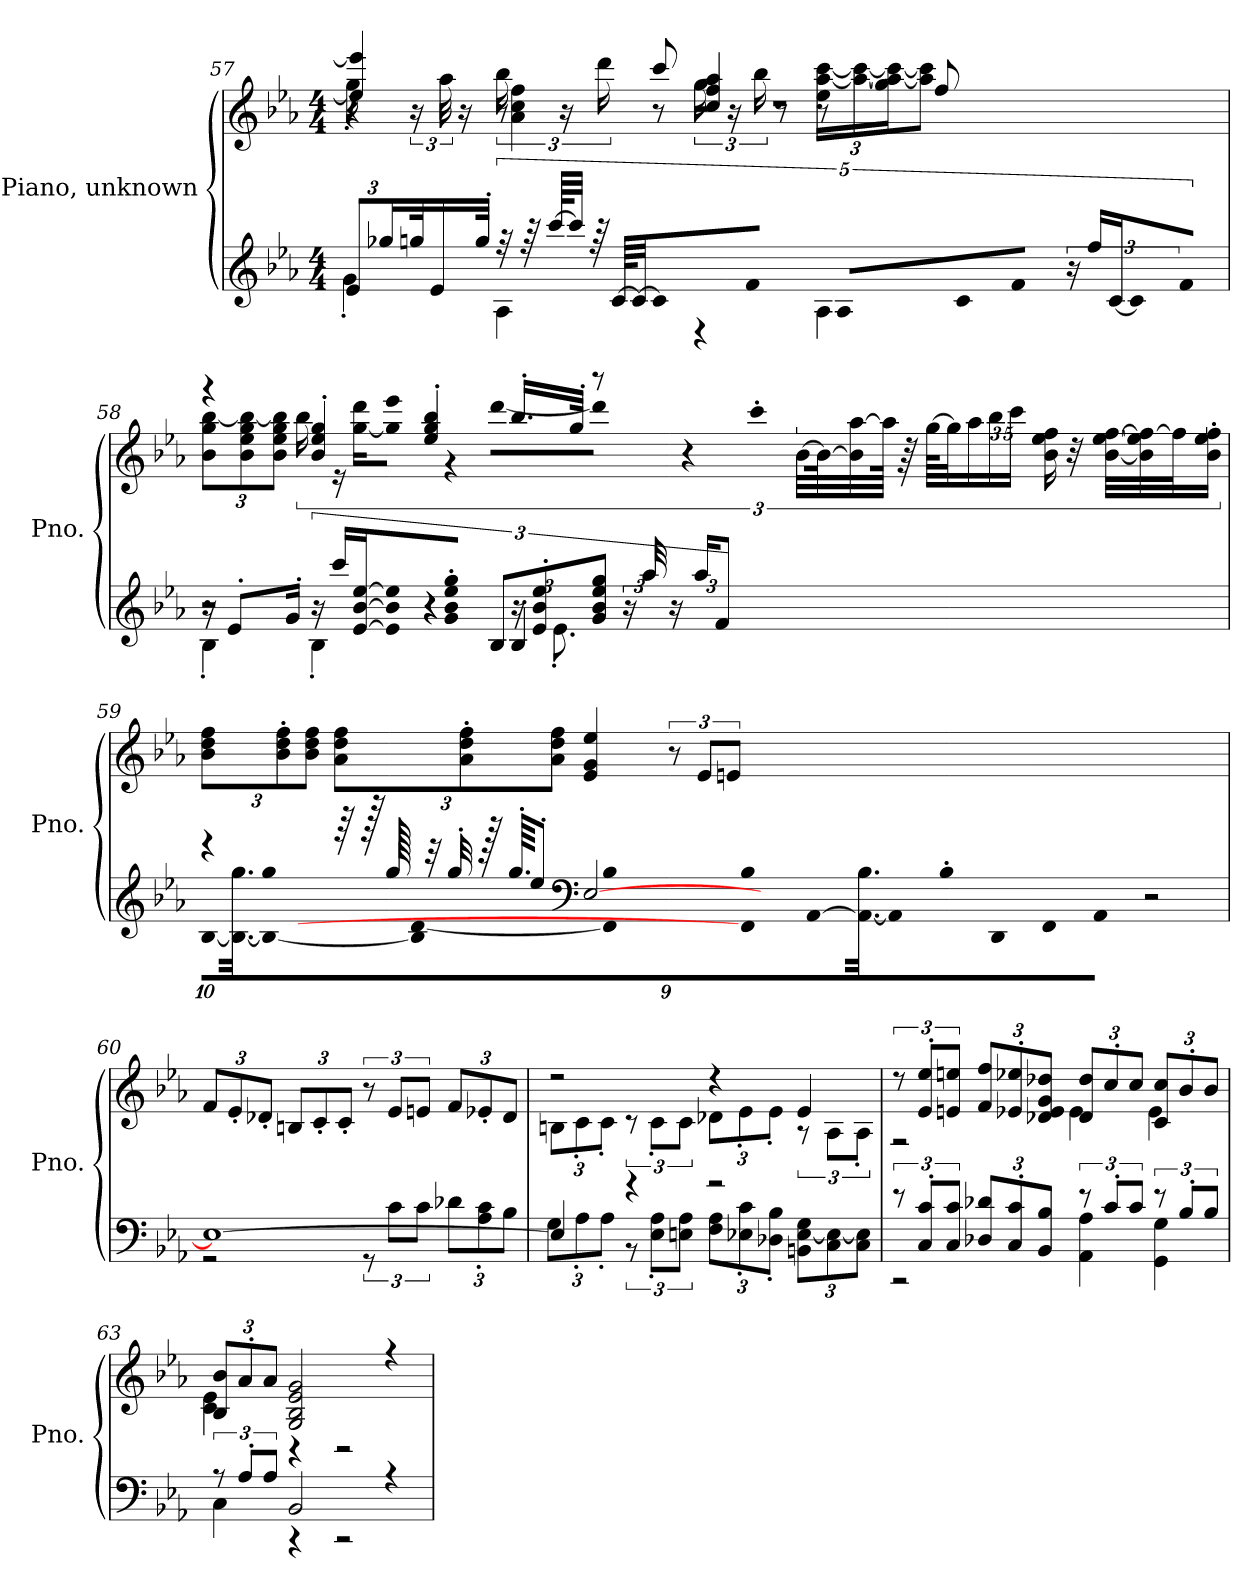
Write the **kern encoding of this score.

**kern	**kern
*part1	*part1
*staff2	*staff1
*I"Piano, unknown	*
*I'Pno.	*
!!LO:LB:g=z
*clefG2	*clefG2
*k[b-e-a-]	*k[b-e-a-]
*M4/4	*M4/4
*Xbrackettup	*
=57	=57
*^	*^
*	*	*	*^
*	*	*	*	*^
12e-/L	4g'\	1r	8gg'\	4ee-/] 4eee-/]	4r
24gg-X/L	.	.	.	.	.
32ggn/K	.	.	24r	.	.
16e-/	.	.	.	.	.
.	.	.	48aa-\	.	.
.	.	.	16r	.	.
32gg'/JJk	.	.	.	.	.
*brackettup	*	*	*	*	*
40r	4A-\	.	24bb-\	8r	4a-\ 4cc\ 4ff\
80r	.	.	.	.	.
[80ccc/KLLL	.	.	.	.	.
.	.	.	24r	.	.
40ccc/JJJ]	.	.	.	.	.
80r	.	.	.	.	.
.	.	.	24ddd\	.	.
[80c/KLLL	.	.	.	.	.
40c/J_	.	.	.	.	.
16c/]	.	.	8r	8ccc/	.
16f/JJ	.	.	.	.	.
16A-/KL	4r	.	24gg\	4cc/ 4ff/ 4aa-/	2r
.	.	.	24r	.	.
8c/	.	.	.	.	.
.	.	.	24bb-\	.	.
.	.	.	8r	.	.
16f/Jk	.	.	.	.	.
*	*	*	*Xbrackettup	*	*
24r	4A-\	.	24ee-\ [24aa-\ [24ccc\LL	8r	.
24ff/LL	.	.	24aa-\_ 24ccc\_	.	.
[24c/	.	.	24gg\ 24aa-\_ 24ccc\_J	.	.
16c/]	.	.	8aa-\] 8ccc\]J	8ff/	.
16f/JJ	.	.	.	.	.
*	*	*	*v	*v	*v
!!LO:PB:g=z
=58	=58	=58	=58
*	*^	*	*
16r	4B-'\	2r	4r	12b-\ 12gg\ [12bb-\L
8e-'/L	.	.	.	.
.	.	.	.	12b-\ 12ee-\ 12gg\ 12bb-\_
.	.	.	.	12b-\ 12ee-\ 12gg\ 12bb-\]J
16g'/Jk	.	.	.	.
*	*	*	*	*brackettup
24r	4B-'\	.	4b-/' 4ee-/' 4gg/'	24bb-\
24ccc/LL	.	.	.	24r
[24e-/ [24b-/ [24ee-/	.	.	.	[24gg\ 24ddd\LL
16e-/] 16b-/] 16ee-/]	.	.	.	32gg\] 32eee-\JJk
.	.	.	.	64r
.	.	.	.	[64ddd\LLLL
16g/' 16b-/' 16ee-/' 16gg/'JJ	.	.	.	64ddd\JJJJ]
.	.	.	.	64r
.	.	.	.	32ccc'\
*Xbrackettup	*	*	*	*
12B-/L	4r	4r	4ee-/' 4gg/' 4bb-/'	[40b-\LLL
.	.	.	.	80b-\K_
.	.	.	.	40b-\] [40aa-\
.	.	.	.	80aa-\JJJk]
.	.	.	.	80r
12e-/' 12b-/' 12ee-/'	.	.	.	.
.	.	.	.	[80gg\KLLL
.	.	.	.	40gg\J]
*	*	*	*	*Xbrackettup
.	.	.	.	24aa-\
12g/ 12b-/ 12ee-/ 12gg/J	.	.	.	24bb-\
.	.	.	.	24ccc\JJ
*brackettup	*	*	*	*
24r	16r	4B-'/	16.bb-'/LL	16b-\ 16ee-\ 16ff\
48aa-/	.	.	.	.
16r	8.e-'\	.	.	32r
.	.	.	32gg'/JJk	[32b-\ [32ee-\ [32ff\LLL
*Xbrackettup	*	*	*	*
24aa-/KL	.	.	8r	32b-\] 32ee-\] 32ff\_
.	.	.	.	32ff\J]
12f/J	.	.	.	.
.	.	.	.	16b-\' 16ee-\' 16ff\'JJ
*	*v	*v	*	*
!!LO:LB:g=z
=59	=59	=59	=59
!	!LO:N:vis=64	!	!
*	*	*v	*v
4r	[640%9B-\KLLL	12b-\ 12dd\ 12ff\L
.	36.B-\_ 36.gg\	.
!	!LO:N:vis=32	!
.	1920%53B-\_ 1920%53gg\	.
!	!LO:N:vis=32	!
.	1920%53B-\] [1920%53d\	12b-\' 12dd\' 12ff\'
!	!LO:N:vis=32	!
.	1920%53d\_ 1920%53gg\	.
.	1920ryy	.
!	!LO:N:vis=32	!
.	1920%53d\] 1920%53gg\	.
!	!LO:N:vis=64	!
.	[640%9f\K	12b-\ 12dd\ 12ff\J
.	36.f\_ 36.gg\	.
!	!LO:N:vis=64	!
.	640%9f\L]	.
!	!LO:N:vis=64	!
.	640%9gg'\JJJ	.
64r	.	12a-\ 12dd\ 12ff\L
.	12B-\	.
128r	.	.
128gg/	.	.
32r	.	.
32gg'/	.	.
.	.	12a-\' 12dd\' 12ff\'
.	12d\	.
128r	.	.
64.gg'/KKKL	.	.
8ee-'/J	.	.
.	.	12a-\ 12dd\ 12ff\J
.	12f\J	.
*clefF4	*	*
[2E-/	.	4e-/ 4g/ 4ee-/
.	2r	.
*	*	*brackettup
.	.	12r
.	.	12e-/L
.	.	12en/J
1920ryy	.	1920ryy
!!LO:LB:g=z
=60	=60	=60
*	*	*Xbrackettup
1E-_	2r	12f/L
.	.	12e-'/
.	.	12d-X'/J
.	.	12Bn/L
.	.	12c'/
.	.	12c'/J
*	*brackettup	*brackettup
.	12r	12r
.	12c\L	12e-/L
.	12c\J	12en/J
*	*Xbrackettup	*Xbrackettup
.	12d-X\L	12f/L
.	12A-\' 12c\'	12e-X'/
.	12B-\J	12d-/J
=61	=61	=61
*	*	*^
4E-/]	12G\L	2r	12Bn\L
.	12A-'\	.	12c'\
.	12A-'\J	.	12c'\J
*	*brackettup	*	*brackettup
4r	12r	.	12r
.	12E-\' 12A-\'L	.	12c'\L
.	12En\ 12A-\J	.	12c\J
*	*Xbrackettup	*	*Xbrackettup
2r	12F\ 12A-\L	4r	12d-X\L
.	12E-X\' 12c\'	.	12e-'\
.	12D-X\' 12B-\'J	.	12e-'\J
*	*	*	*brackettup
.	12BBn\ [12E-\ 12G\L	4e-/	12r
.	12C\ 12E-\_	.	12A-\L
.	12C\ 12E-\]J	.	12A-'\J
!!LO:LB:g=z	!!
=62	=62	=62	=62
*brackettup	*	*	*
12r	2r	12r	2r
12C/' 12c/'L	.	12e-/' 12ee-/'L	.
12C/ 12c/J	.	12en/ 12een/J	.
*Xbrackettup	*	*Xbrackettup	*
12D-X/ 12d-X/L	.	12f/ 12ff/L	.
12C/' 12c/'	.	12e-X/' 12ee-X/'	.
12BB-/ 12B-/J	.	12d-X/ 12e-/ 12g/ 12dd-X/J	.
*brackettup	*	*	*
12r	4AA-\ 4A-\	12d-/ 12dd-/L	4e-\
12c'/L	.	12cc'/	.
12c/J	.	12cc/J	.
12r	4GG\ 4G\	12c/ 12cc/L	4e-\
12B-'/L	.	12b-'/	.
12B-/J	.	12b-/J	.
=63	=63	=63	=63
12r	4C\	12B-/ 12b-/L	4c\ 4e-\
12A-'/L	.	12a-'/	.
12A-/J	.	12a-/J	.
2BB-/	4r	2G/ 2B-/ 2e-/ 2g/	4r
.	2r	.	2r
4r	.	4r	.
*v	*v	*	*
*	*v	*v
=	=
*-	*-
